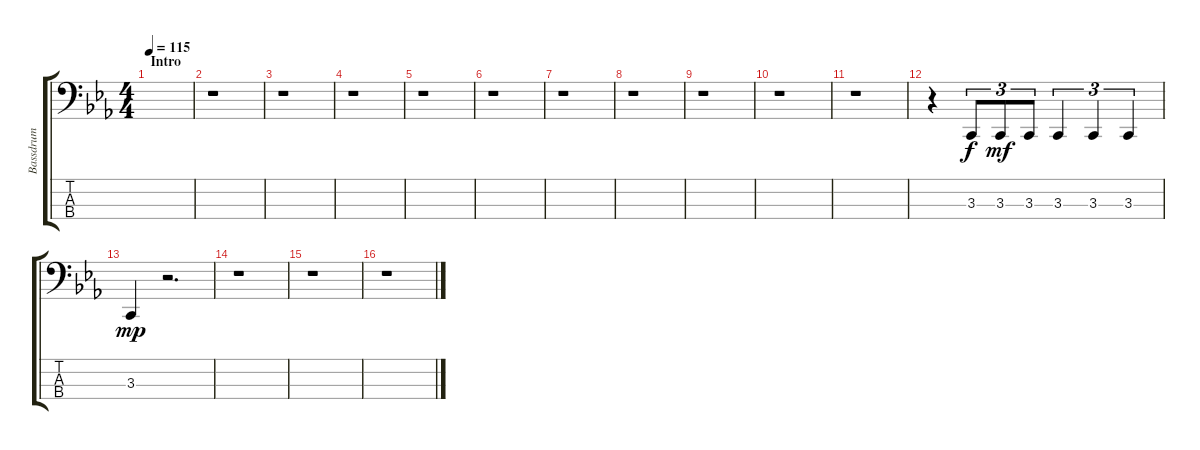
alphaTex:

\track ("Bassdrum" "Bassdrum") {instrument taikodrum}
\staff {score tabs}
\tuning (G2 D2 A1 E1) {hide}
\ts (4 4)
\section ("" "Intro")
\tempo 115
\clef f4
\ks eb
|
r.1 |
r.1 |
r.1 |
r.1 |
r.1 |
r.1 |
r.1 |
r.1 |
r.1 |
r.1 |
r.4 3.3.8{tu (3 2)} 3.3.8{tu (3 2) dy mf} 3.3.8{tu (3 2)} 3.3.4{tu (3 2)} 3.3.4{tu (3 2)} 3.3.4{tu (3 2)} |
3.3.4{dy mp} r.2{d} |
r.1 |
r.1 |
r.1
